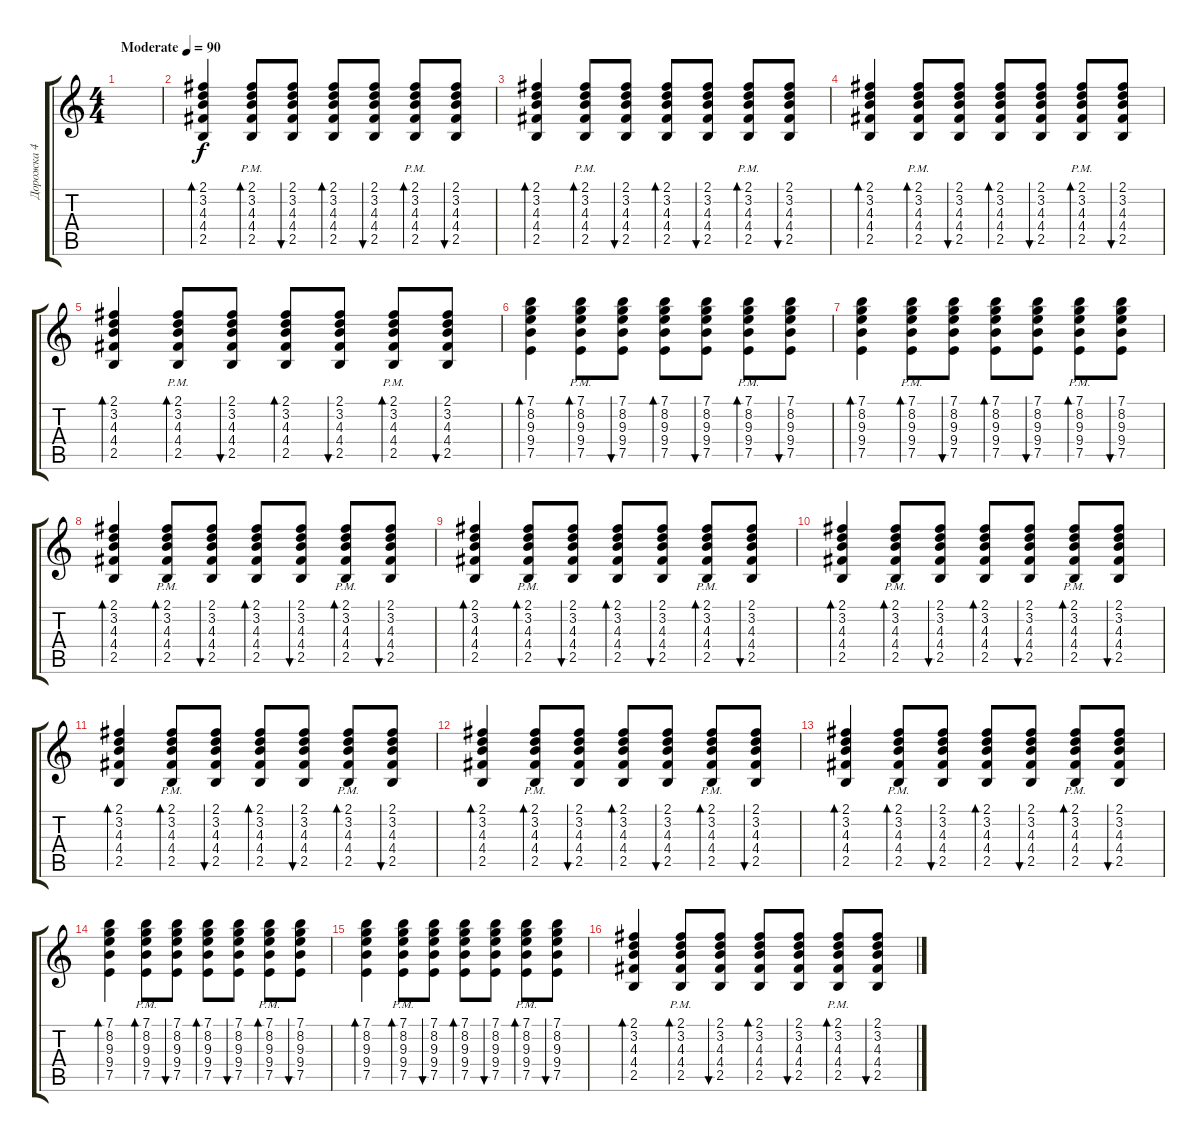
\track ("Дорожка 4" "Дорожка 4") {instrument acousticguitarsteel}
\staff {score tabs}
\tuning (E4 B3 G3 D3 A2 E2) {hide}
\ts (4 4)
\tempo (90 "Moderate")
\clef g2
\ks c
|
(2.1 3.2 4.3 4.4 2.5).4{bd 60} (2.1{pm} 3.2{pm} 4.3{pm} 4.4{pm} 2.5{pm}).8{bd 60} (2.1 3.2 4.3 4.4 2.5).8{bu 60} (2.1 3.2 4.3 4.4 2.5).8{bd 60} (2.1 3.2 4.3 4.4 2.5).8{bu 60} (2.1{pm} 3.2{pm} 4.3{pm} 4.4{pm} 2.5{pm}).8{bd 60} (2.1 3.2 4.3 4.4 2.5).8{bu 60} |
(2.1 3.2 4.3 4.4 2.5).4{bd 60} (2.1{pm} 3.2{pm} 4.3{pm} 4.4{pm} 2.5{pm}).8{bd 60} (2.1 3.2 4.3 4.4 2.5).8{bu 60} (2.1 3.2 4.3 4.4 2.5).8{bd 60} (2.1 3.2 4.3 4.4 2.5).8{bu 60} (2.1{pm} 3.2{pm} 4.3{pm} 4.4{pm} 2.5{pm}).8{bd 60} (2.1 3.2 4.3 4.4 2.5).8{bu 60} |
(2.1 3.2 4.3 4.4 2.5).4{bd 60} (2.1{pm} 3.2{pm} 4.3{pm} 4.4{pm} 2.5{pm}).8{bd 60} (2.1 3.2 4.3 4.4 2.5).8{bu 60} (2.1 3.2 4.3 4.4 2.5).8{bd 60} (2.1 3.2 4.3 4.4 2.5).8{bu 60} (2.1{pm} 3.2{pm} 4.3{pm} 4.4{pm} 2.5{pm}).8{bd 60} (2.1 3.2 4.3 4.4 2.5).8{bu 60} |
(2.1 3.2 4.3 4.4 2.5).4{bd 60} (2.1{pm} 3.2{pm} 4.3{pm} 4.4{pm} 2.5{pm}).8{bd 60} (2.1 3.2 4.3 4.4 2.5).8{bu 60} (2.1 3.2 4.3 4.4 2.5).8{bd 60} (2.1 3.2 4.3 4.4 2.5).8{bu 60} (2.1{pm} 3.2{pm} 4.3{pm} 4.4{pm} 2.5{pm}).8{bd 60} (2.1 3.2 4.3 4.4 2.5).8{bu 60} |
(7.1 8.2 9.3 9.4 7.5).4{bd 60} (7.1{pm} 8.2{pm} 9.3{pm} 9.4{pm} 7.5{pm}).8{bd 60} (7.1 8.2 9.3 9.4 7.5).8{bu 60} (7.1 8.2 9.3 9.4 7.5).8{bd 60} (7.1 8.2 9.3 9.4 7.5).8{bu 60} (7.1{pm} 8.2{pm} 9.3{pm} 9.4{pm} 7.5{pm}).8{bd 60} (7.1 8.2 9.3 9.4 7.5).8{bu 60} |
(7.1 8.2 9.3 9.4 7.5).4{bd 60} (7.1{pm} 8.2{pm} 9.3{pm} 9.4{pm} 7.5{pm}).8{bd 60} (7.1 8.2 9.3 9.4 7.5).8{bu 60} (7.1 8.2 9.3 9.4 7.5).8{bd 60} (7.1 8.2 9.3 9.4 7.5).8{bu 60} (7.1{pm} 8.2{pm} 9.3{pm} 9.4{pm} 7.5{pm}).8{bd 60} (7.1 8.2 9.3 9.4 7.5).8{bu 60} |
(2.1 3.2 4.3 4.4 2.5).4{bd 60} (2.1{pm} 3.2{pm} 4.3{pm} 4.4{pm} 2.5{pm}).8{bd 60} (2.1 3.2 4.3 4.4 2.5).8{bu 60} (2.1 3.2 4.3 4.4 2.5).8{bd 60} (2.1 3.2 4.3 4.4 2.5).8{bu 60} (2.1{pm} 3.2{pm} 4.3{pm} 4.4{pm} 2.5{pm}).8{bd 60} (2.1 3.2 4.3 4.4 2.5).8{bu 60} |
(2.1 3.2 4.3 4.4 2.5).4{bd 60} (2.1{pm} 3.2{pm} 4.3{pm} 4.4{pm} 2.5{pm}).8{bd 60} (2.1 3.2 4.3 4.4 2.5).8{bu 60} (2.1 3.2 4.3 4.4 2.5).8{bd 60} (2.1 3.2 4.3 4.4 2.5).8{bu 60} (2.1{pm} 3.2{pm} 4.3{pm} 4.4{pm} 2.5{pm}).8{bd 60} (2.1 3.2 4.3 4.4 2.5).8{bu 60} |
(2.1 3.2 4.3 4.4 2.5).4{bd 60} (2.1{pm} 3.2{pm} 4.3{pm} 4.4{pm} 2.5{pm}).8{bd 60} (2.1 3.2 4.3 4.4 2.5).8{bu 60} (2.1 3.2 4.3 4.4 2.5).8{bd 60} (2.1 3.2 4.3 4.4 2.5).8{bu 60} (2.1{pm} 3.2{pm} 4.3{pm} 4.4{pm} 2.5{pm}).8{bd 60} (2.1 3.2 4.3 4.4 2.5).8{bu 60} |
(2.1 3.2 4.3 4.4 2.5).4{bd 60} (2.1{pm} 3.2{pm} 4.3{pm} 4.4{pm} 2.5{pm}).8{bd 60} (2.1 3.2 4.3 4.4 2.5).8{bu 60} (2.1 3.2 4.3 4.4 2.5).8{bd 60} (2.1 3.2 4.3 4.4 2.5).8{bu 60} (2.1{pm} 3.2{pm} 4.3{pm} 4.4{pm} 2.5{pm}).8{bd 60} (2.1 3.2 4.3 4.4 2.5).8{bu 60} |
(2.1 3.2 4.3 4.4 2.5).4{bd 60} (2.1{pm} 3.2{pm} 4.3{pm} 4.4{pm} 2.5{pm}).8{bd 60} (2.1 3.2 4.3 4.4 2.5).8{bu 60} (2.1 3.2 4.3 4.4 2.5).8{bd 60} (2.1 3.2 4.3 4.4 2.5).8{bu 60} (2.1{pm} 3.2{pm} 4.3{pm} 4.4{pm} 2.5{pm}).8{bd 60} (2.1 3.2 4.3 4.4 2.5).8{bu 60} |
(2.1 3.2 4.3 4.4 2.5).4{bd 60} (2.1{pm} 3.2{pm} 4.3{pm} 4.4{pm} 2.5{pm}).8{bd 60} (2.1 3.2 4.3 4.4 2.5).8{bu 60} (2.1 3.2 4.3 4.4 2.5).8{bd 60} (2.1 3.2 4.3 4.4 2.5).8{bu 60} (2.1{pm} 3.2{pm} 4.3{pm} 4.4{pm} 2.5{pm}).8{bd 60} (2.1 3.2 4.3 4.4 2.5).8{bu 60} |
(7.1 8.2 9.3 9.4 7.5).4{bd 60} (7.1{pm} 8.2{pm} 9.3{pm} 9.4{pm} 7.5{pm}).8{bd 60} (7.1 8.2 9.3 9.4 7.5).8{bu 60} (7.1 8.2 9.3 9.4 7.5).8{bd 60} (7.1 8.2 9.3 9.4 7.5).8{bu 60} (7.1{pm} 8.2{pm} 9.3{pm} 9.4{pm} 7.5{pm}).8{bd 60} (7.1 8.2 9.3 9.4 7.5).8{bu 60} |
(7.1 8.2 9.3 9.4 7.5).4{bd 60} (7.1{pm} 8.2{pm} 9.3{pm} 9.4{pm} 7.5{pm}).8{bd 60} (7.1 8.2 9.3 9.4 7.5).8{bu 60} (7.1 8.2 9.3 9.4 7.5).8{bd 60} (7.1 8.2 9.3 9.4 7.5).8{bu 60} (7.1{pm} 8.2{pm} 9.3{pm} 9.4{pm} 7.5{pm}).8{bd 60} (7.1 8.2 9.3 9.4 7.5).8{bu 60} |
(2.1 3.2 4.3 4.4 2.5).4{bd 60} (2.1{pm} 3.2{pm} 4.3{pm} 4.4{pm} 2.5{pm}).8{bd 60} (2.1 3.2 4.3 4.4 2.5).8{bu 60} (2.1 3.2 4.3 4.4 2.5).8{bd 60} (2.1 3.2 4.3 4.4 2.5).8{bu 60} (2.1{pm} 3.2{pm} 4.3{pm} 4.4{pm} 2.5{pm}).8{bd 60} (2.1 3.2 4.3 4.4 2.5).8{bu 60}
